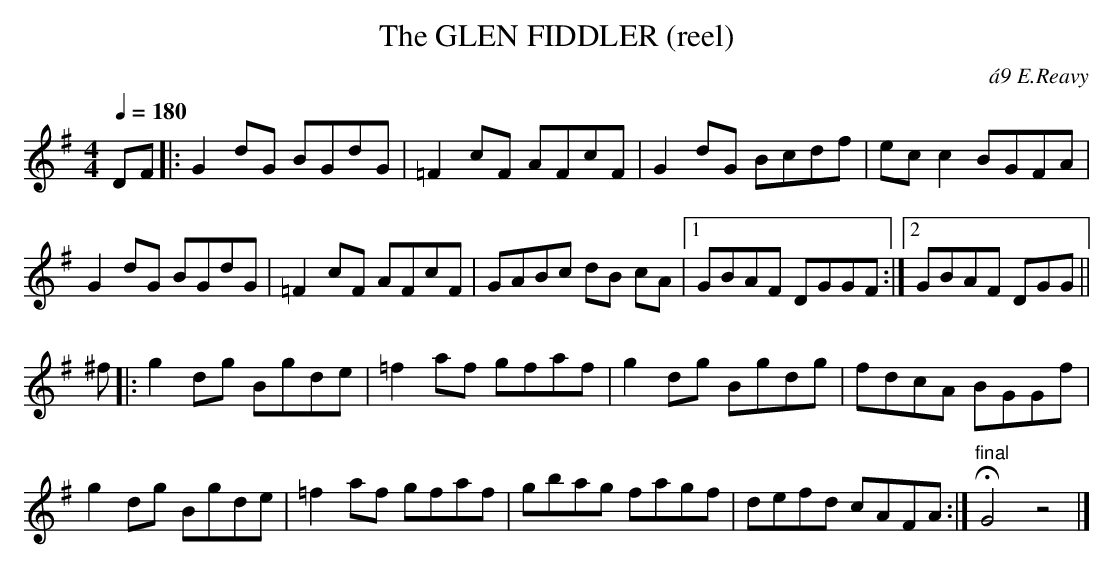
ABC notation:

X:1
T:GLEN FIDDLER (reel), The
C:\'a9 E.Reavy
Y:"allegretto"
the accented ones should be played natural, but that's
not what the book says. So let's ignore the book.
the book, it might be an A1-B-A2 reel. Probably easiest way
out of this is to play it as AA-BB with a G whole note to
end it the last time through (as per my sound file).
Q:1/4=180
L:1/8
M:4/4
K:G
DF|:G2 dG BGdG|=F2 cF AFcF|G2 dG Bcdf|ecc2 BGFA|
G2 dG BGdG|=F2 cF AFcF|GABc dB cA|1 GBAF DGGF:|\
[2 GBAF DGG||
^f|:g2 dg Bgde|=f2 af gfaf|g2 dg Bgdg|fdcA BGGf|
g2 dg Bgde|=f2af gfaf|gbag fagf|defd cAFA:|"final"HG4z4|]
